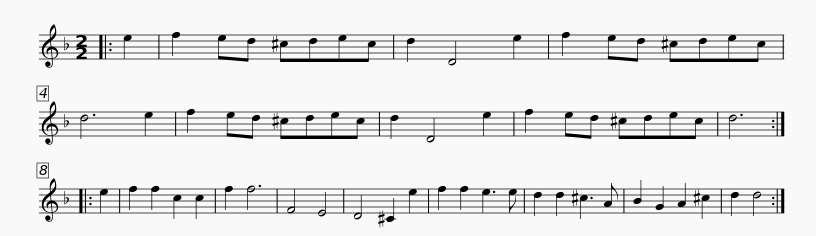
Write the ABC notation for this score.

X:1
L:1/8
M:2/2
I:linebreak $
K:Dmin
V:1 treble
V:1
|: e2 | f2 ed ^cdec | d2 D4 e2 | f2 ed ^cdec | d6 e2 | %5
 f2 ed ^cdec | d2 D4 e2 | f2 ed ^cdec |$ d6 :: e2 | %10
 f2 f2 c2 c2 | f2 f6 | F4 E4 | D4 ^C2 e2 | f2 f2 e3 e | %15
 d2 d2 ^c3 A | B2 G2 A2 ^c2 | d2 d4 :| %18
